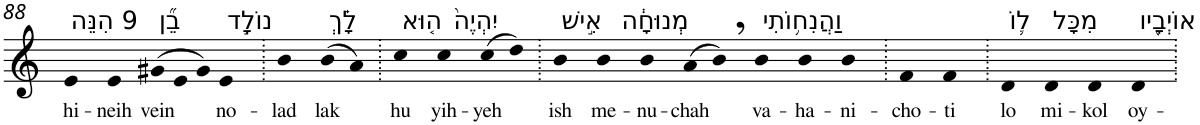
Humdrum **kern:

**kern	**text
*part1	*part1
*staff1	*staff1
*I"Piano	*
*I'Pno	*
!!LO:PB:g=z
*clefG2	*
*k[]	*
=88	=88
!LO:TX:a:t=9 הִנֵּה	!
!	!LO:LY:b
4e	hi-
!	!LO:LY:b
4e	-neih
*Xtuplet	*
!LO:TX:a:t=בֵ֞ן	!
!	!LO:LY:b
(>12g#X	vein
12e	.
12g#)	.
!LO:TX:a:t=נוֹלָ֣ד	!
!	!LO:LY:b
4e	no-
=89.	=89.
!	!LO:LY:b
4b	-lad
!LO:TX:a:t=לָ֗ךְ	!
!	!LO:LY:b
(>8b	lak
8a)	.
=90.	=90.
!LO:TX:a:t=ה֤וּא	!
!	!LO:LY:b
4cc	hu
!LO:TX:a:t=יִהְיֶה֙	!
!	!LO:LY:b
4cc	yih-
!	!LO:LY:b
(>8cc	-yeh
8dd)	.
=91.	=91.
!LO:TX:a:t=אִ֣ישׁ	!
!	!LO:LY:b
4b	ish
!LO:TX:a:t=מְנוּחָ֔ה	!
!	!LO:LY:b
4b	me-
!	!LO:LY:b
4b	-nu-
!	!LO:LY:b
(>8a	-chah
8b,)	.
!LO:TX:a:t=וַהֲנִח֥וֹתִי	!
!	!LO:LY:b
4b	va-
!	!LO:LY:b
4b	-ha-
!	!LO:LY:b
4b	-ni-
=92.	=92.
!	!LO:LY:b
4f	-cho-
!	!LO:LY:b
4f	-ti
=93.	=93.
!LO:TX:a:t=ל֛וֹ	!
!	!LO:LY:b
4d	lo
!LO:TX:a:t=מִכָּל	!
!	!LO:LY:b
4d	mi-
!	!LO:LY:b
4d	-kol
!LO:TX:a:t=אוֹיְבָ֖יו	!
!	!LO:LY:b
4d	oy-
=.	=.
*-	*-
